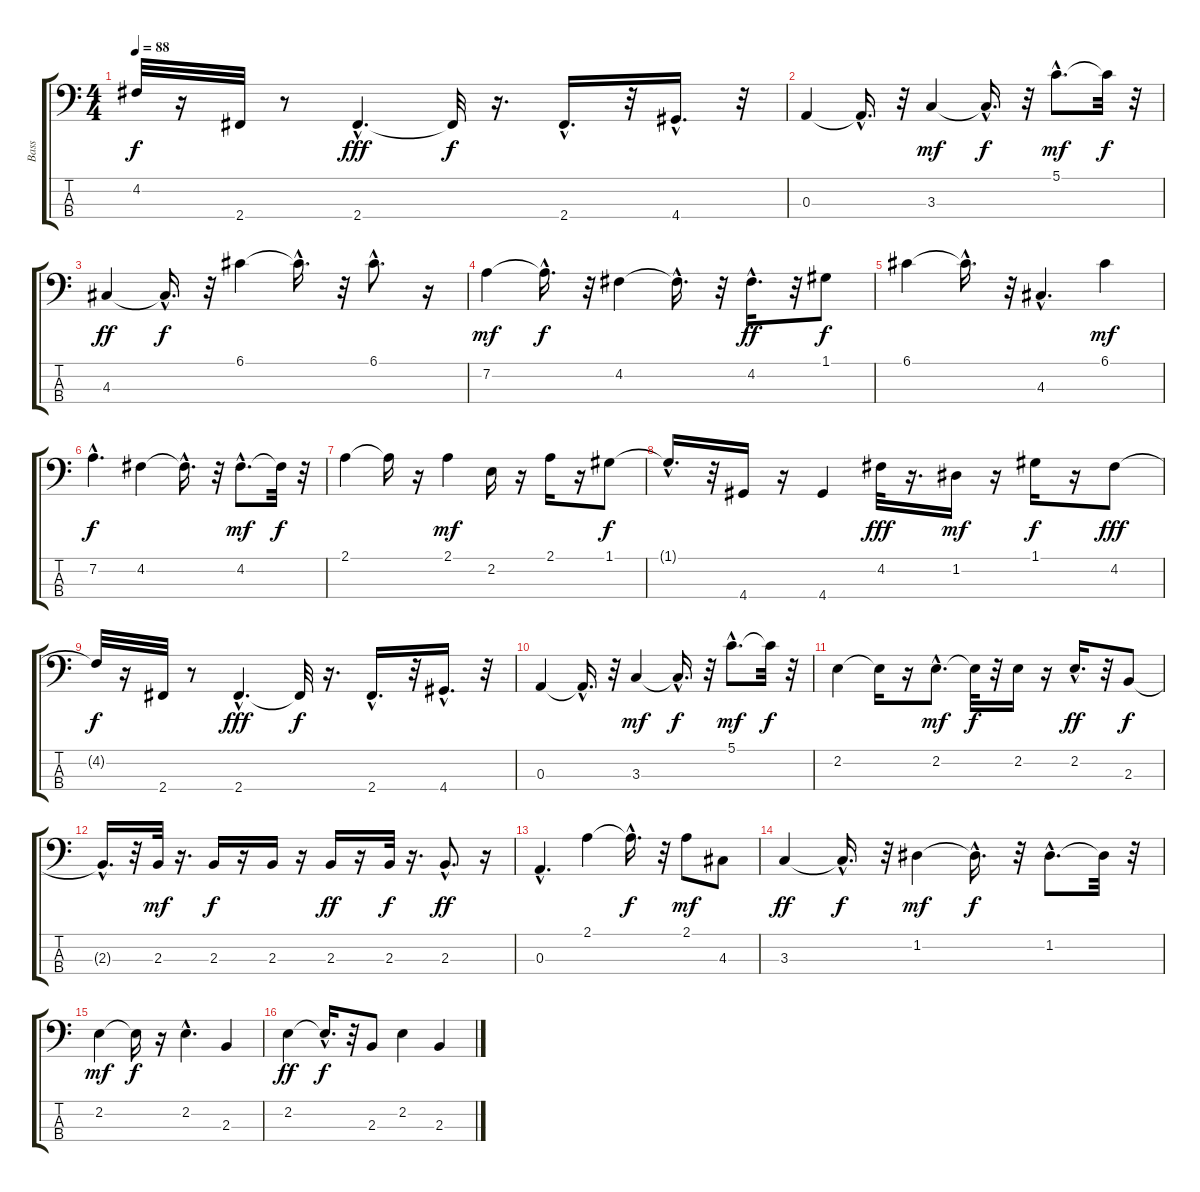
\track ("Bass" "Bass") {instrument electricbassfinger}
\staff {score tabs}
\tuning (G2 D2 A1 E1) {hide}
\ts (4 4)
\tempo 88
\clef f4
\ks c
4.2{t}.32{dy f} r.16 2.4.32 r.8 2.4{hac}.4{d dy fff} 2.4{t}.32{dy f} r.16{d} 2.4{hac}.16{d} r.32 4.4{hac}.16{d} r.32 |
0.3.4 0.3{hac t}.16{d} r.32 3.3.4{dy mf} 3.3{hac t}.16{d dy f} r.32 5.1{hac}.8{d dy mf} 5.1{t}.32{dy f} r.32 |
4.3.4{dy ff} 4.3{hac t}.16{d dy f} r.32 6.1.4 6.1{hac t}.16{d} r.32 6.1{hac}.8{d} r.16 |
7.2.4{dy mf} 7.2{hac t}.16{d dy f} r.32 4.2.4 4.2{hac t}.16{d} r.32 4.2{hac}.16{d dy ff} r.32 1.1.8{dy f} |
6.1.4 6.1{hac t}.16{d} r.32 4.3{hac}.4{d} 6.1.4{dy mf} |
7.2{hac}.4{d dy f} 4.2.4 4.2{hac t}.16{d} r.32 4.2{hac}.8{d dy mf} 4.2{t}.32{dy f} r.32 |
2.1.4 2.1{t}.16 r.16 2.1.4{dy mf} 2.2.16 r.16 2.1.16 r.16 1.1.8{dy f} |
1.1{hac t}.16{d} r.32 4.4.16 r.16 4.4.4 4.2.32{dy fff} r.16{d} 1.2.16{dy mf} r.16 1.1.16{dy f} r.16 4.2.8{dy fff} |
4.2{t}.32{dy f} r.16 2.4.32 r.8 2.4{hac}.4{d dy fff} 2.4{t}.32{dy f} r.16{d} 2.4{hac}.16{d} r.32 4.4{hac}.16{d} r.32 |
0.3.4 0.3{hac t}.16{d} r.32 3.3.4{dy mf} 3.3{hac t}.16{d dy f} r.32 5.1{hac}.8{d dy mf} 5.1{t}.32{dy f} r.32 |
2.2.4 2.2{t}.16 r.16 2.2{hac}.8{d dy mf} 2.2{t}.32{dy f} r.32 2.2.16 r.16 2.2{hac}.16{d dy ff} r.32 2.3.8{dy f} |
2.3{hac t}.16{d} r.32 2.3.32{dy mf} r.16{d} 2.3.16{dy f} r.16 2.3.16 r.16 2.3.16{dy ff} r.16 2.3.32{dy f} r.16{d} 2.3{hac}.8{d dy ff} r.16 |
0.3{hac}.4{d} 2.1.4 2.1{hac t}.16{d dy f} r.32 2.1.8{dy mf} 4.3.8 |
3.3.4{dy ff} 3.3{hac t}.16{d dy f} r.32 1.2.4{dy mf} 1.2{hac t}.16{d dy f} r.32 1.2{hac}.8{d} 1.2{t}.32 r.32 |
2.2.4{dy mf} 2.2{t}.16{dy f} r.16 2.2{hac}.4{d} 2.3.4 |
2.2.4{dy ff} 2.2{hac t}.16{d dy f} r.32 2.3.8 2.2.4 2.3.4
